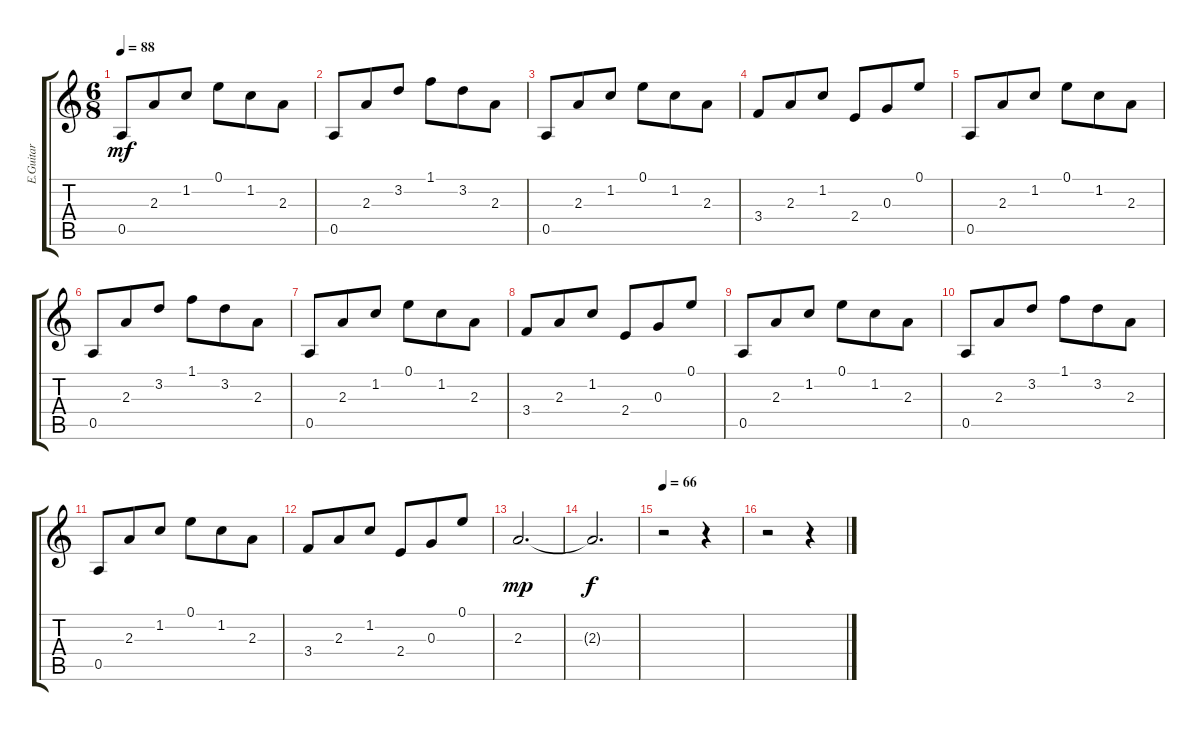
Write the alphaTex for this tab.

\track ("E.Guitar            " "E.Guitar  ") {instrument acousticguitarnylon}
\staff {score tabs}
\tuning (E4 B3 G3 D3 A2 E2) {hide}
\ts (6 8)
\tempo 88
\clef g2
\ks c
0.5.8{dy mf} 2.3.8 1.2.8 0.1.8 1.2.8 2.3.8 |
0.5.8 2.3.8 3.2.8 1.1.8 3.2.8 2.3.8 |
0.5.8 2.3.8 1.2.8 0.1.8 1.2.8 2.3.8 |
3.4.8 2.3.8 1.2.8 2.4.8 0.3.8 0.1.8 |
0.5.8 2.3.8 1.2.8 0.1.8 1.2.8 2.3.8 |
0.5.8 2.3.8 3.2.8 1.1.8 3.2.8 2.3.8 |
0.5.8 2.3.8 1.2.8 0.1.8 1.2.8 2.3.8 |
3.4.8 2.3.8 1.2.8 2.4.8 0.3.8 0.1.8 |
0.5.8 2.3.8 1.2.8 0.1.8 1.2.8 2.3.8 |
0.5.8 2.3.8 3.2.8 1.1.8 3.2.8 2.3.8 |
0.5.8 2.3.8 1.2.8 0.1.8 1.2.8 2.3.8 |
3.4.8 2.3.8 1.2.8 2.4.8 0.3.8 0.1.8 |
2.3.2{d dy mp} |
2.3{t}.2{d dy f} |
\tempo 66
r.2 r.4 |
r.2 r.4
